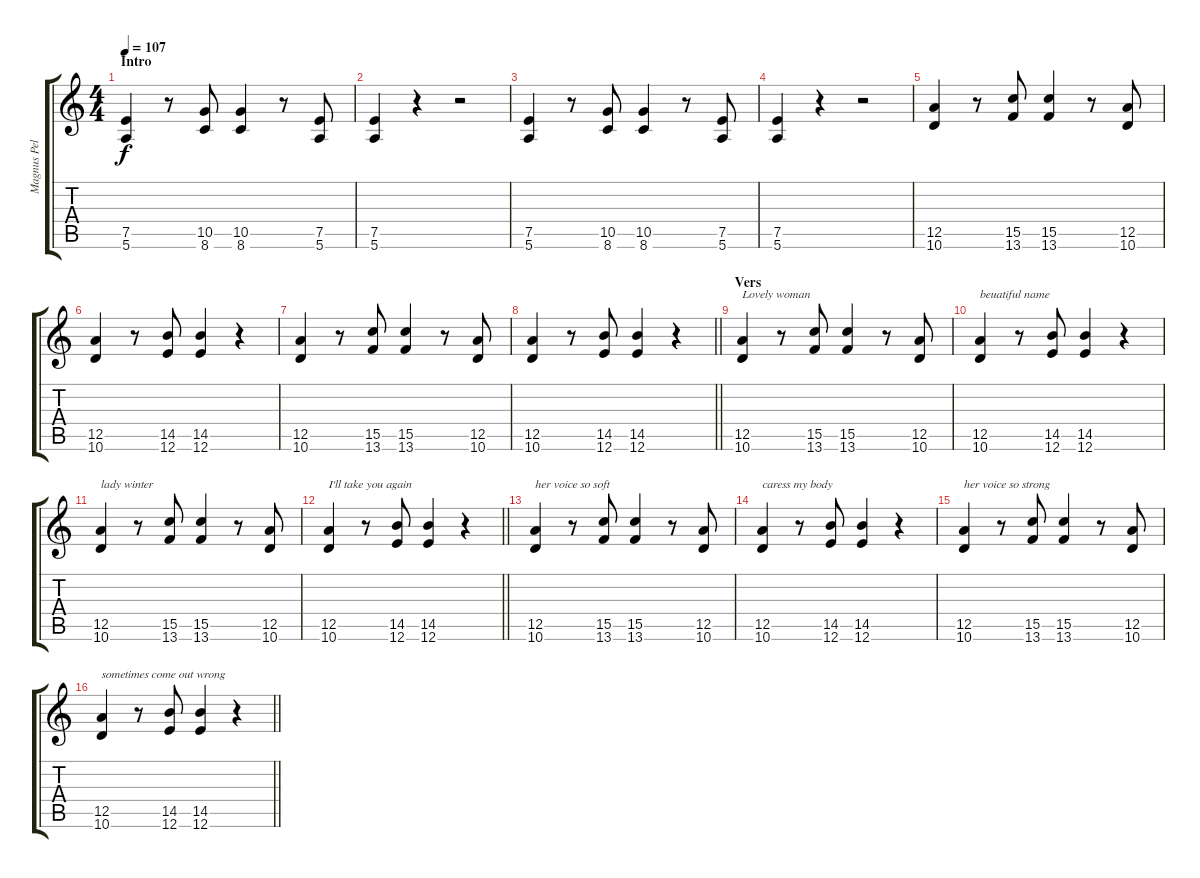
\track ("Magnus Pelander" "Magnus Pel") {instrument overdrivenguitar}
\staff {score tabs}
\tuning (E4 B3 G3 D3 A2 E2) {hide}
\ts (4 4)
\section ("" "Intro")
\tempo 107
\clef g2
\ks aminor
(7.5 5.6).4{dy f instrument overdrivenguitar} r.8 (10.5 8.6).8 (10.5 8.6).4 r.8 (7.5 5.6).8 |
(7.5 5.6).4 r.4 r.2 |
(7.5 5.6).4 r.8 (10.5 8.6).8 (10.5 8.6).4 r.8 (7.5 5.6).8 |
(7.5 5.6).4 r.4 r.2 |
(12.5 10.6).4 r.8 (15.5 13.6).8 (15.5 13.6).4 r.8 (12.5 10.6).8 |
(12.5 10.6).4 r.8 (14.5 12.6).8 (14.5 12.6).4 r.4 |
(12.5 10.6).4 r.8 (15.5 13.6).8 (15.5 13.6).4 r.8 (12.5 10.6).8 |
\barLineRight lightlight
(12.5 10.6).4 r.8 (14.5 12.6).8 (14.5 12.6).4 r.4 |
\section ("" "Vers")
(12.5 10.6).4{txt "Lovely woman"} r.8 (15.5 13.6).8 (15.5 13.6).4 r.8 (12.5 10.6).8 |
(12.5 10.6).4{txt "beuatiful name"} r.8 (14.5 12.6).8 (14.5 12.6).4 r.4 |
(12.5 10.6).4{txt "lady winter"} r.8 (15.5 13.6).8 (15.5 13.6).4 r.8 (12.5 10.6).8 |
\barLineRight lightlight
(12.5 10.6).4{txt "I'll take you again"} r.8 (14.5 12.6).8 (14.5 12.6).4 r.4 |
(12.5 10.6).4{txt "her voice so soft"} r.8 (15.5 13.6).8 (15.5 13.6).4 r.8 (12.5 10.6).8 |
(12.5 10.6).4{txt "caress my body"} r.8 (14.5 12.6).8 (14.5 12.6).4 r.4 |
(12.5 10.6).4{txt "her voice so strong"} r.8 (15.5 13.6).8 (15.5 13.6).4 r.8 (12.5 10.6).8 |
\barLineRight lightlight
(12.5 10.6).4{txt "sometimes come out wrong"} r.8 (14.5 12.6).8 (14.5 12.6).4 r.4
